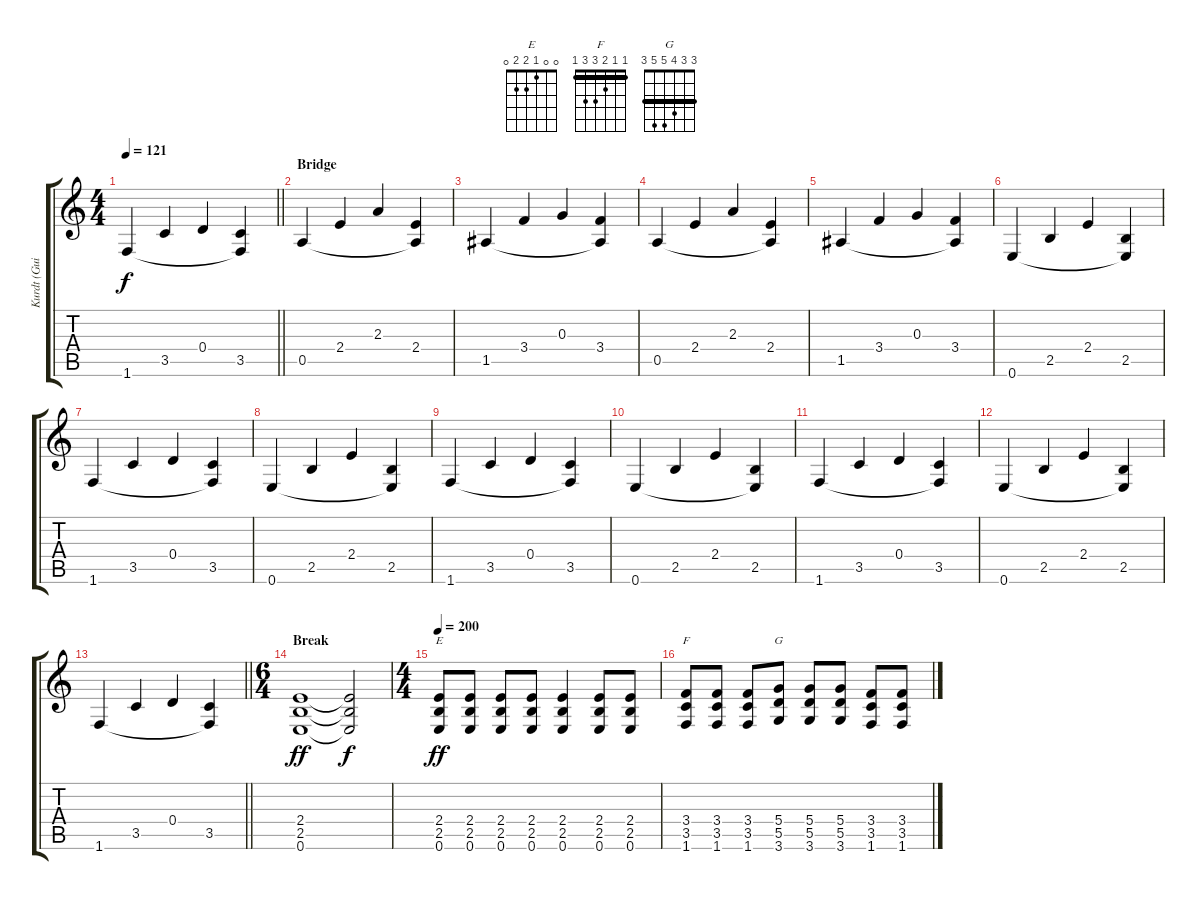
\track ("Kurdt (Guitar)" "Kurdt (Gui") {instrument electricguitarclean}
\staff {score tabs}
\tuning (E4 B3 G3 D3 A2 E2) {hide}
\chord ("E" 0 0 1 2 2 0)
\chord ("F" 1 1 2 3 3 1) {barre 1}
\chord ("G" 3 3 4 5 5 3) {barre 3}
\ts (4 4)
\tempo 121
\clef g2
\barLineRight lightlight
\ks c
1.6.4{dy f} 3.5.4 0.4.4 (3.5 1.6{t}).4 |
\section ("" "Bridge")
0.5.4 2.4.4 2.3.4 (2.4 0.5{t}).4 |
1.5.4 3.4.4 0.3.4 (3.4 1.5{t}).4 |
0.5.4 2.4.4 2.3.4 (2.4 0.5{t}).4 |
1.5.4 3.4.4 0.3.4 (3.4 1.5{t}).4 |
0.6.4 2.5.4 2.4.4 (2.5 0.6{t}).4 |
1.6.4 3.5.4 0.4.4 (3.5 1.6{t}).4 |
0.6.4 2.5.4 2.4.4 (2.5 0.6{t}).4 |
1.6.4 3.5.4 0.4.4 (3.5 1.6{t}).4 |
0.6.4 2.5.4 2.4.4 (2.5 0.6{t}).4 |
1.6.4 3.5.4 0.4.4 (3.5 1.6{t}).4 |
0.6.4 2.5.4 2.4.4 (2.5 0.6{t}).4 |
\barLineRight lightlight
1.6.4 3.5.4 0.4.4 (3.5 1.6{t}).4 |
\ts (6 4)
\section ("" "Break")
(2.4 2.5 0.6).1{dy ff} (2.4{t} 2.5{t} 0.6{t}).2{dy f} |
\ts (4 4)
\tempo 200
(2.4 2.5 0.6).8{ch "E" dy ff volume 14 instrument distortionguitar} (2.4 2.5 0.6).8 (2.4 2.5 0.6).8 (2.4 2.5 0.6).8 (2.4 2.5 0.6).4 (2.4 2.5 0.6).8 (2.4 2.5 0.6).8 |
(3.4 3.5 1.6).8{ch "F"} (3.4 3.5 1.6).8 (3.4 3.5 1.6).8 (5.4 5.5 3.6).8{ch "G"} (5.4 5.5 3.6).8 (5.4 5.5 3.6).8 (3.4 3.5 1.6).8 (3.4 3.5 1.6).8
